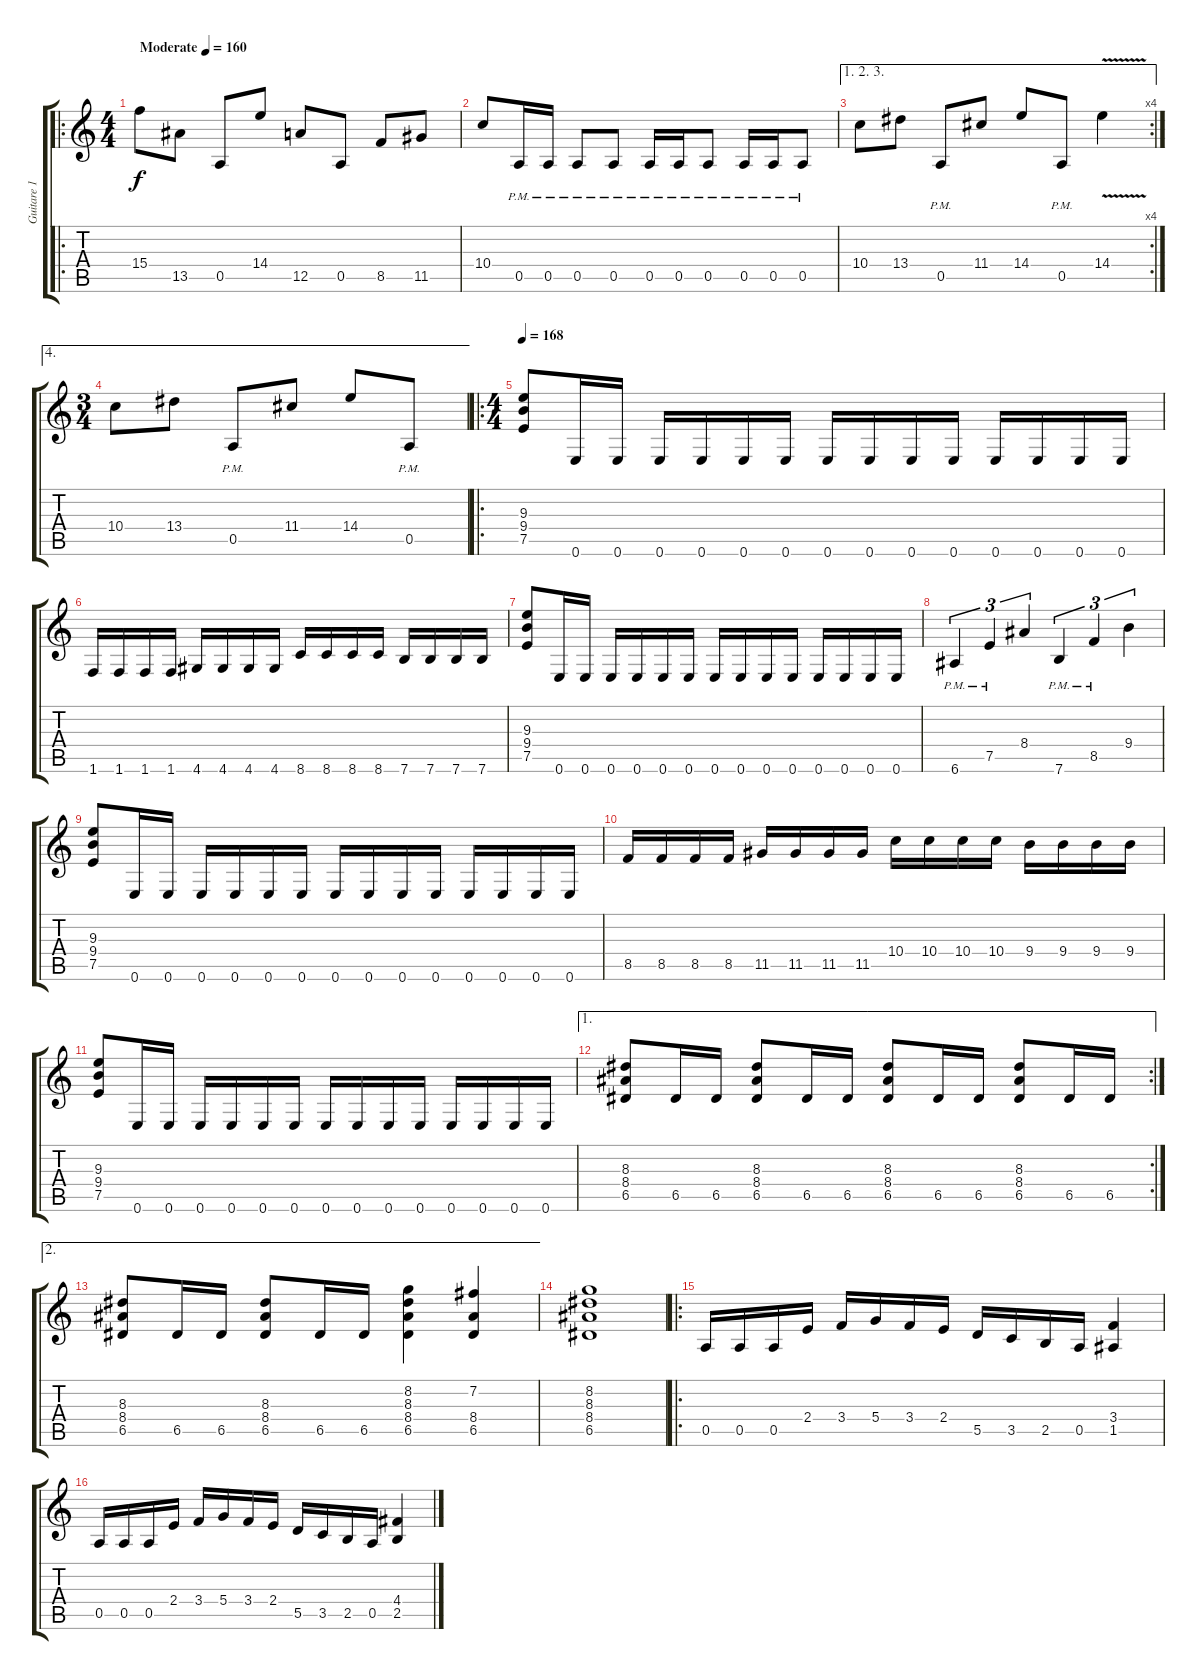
\track ("Guitare 1" "Guitare 1") {instrument distortionguitar}
\staff {score tabs}
\tuning (E4 B3 G3 D3 A2 E2) {hide}
\ro
\ts (4 4)
\tempo (160 "Moderate")
\clef g2
\ks c
15.4.8{dy f instrument distortionguitar} 13.5.8 0.5.8 14.4.8 12.5.8 0.5.8 8.5.8 11.5.8 |
10.4.8 0.5{pm}.16 0.5{pm}.16 0.5{pm}.8 0.5{pm}.8 0.5{pm}.16 0.5{pm}.16 0.5{pm}.8 0.5{pm}.16 0.5{pm}.16 0.5{pm}.8 |
\ae (1 2 3)
\rc 4
10.4.8 13.4.8 0.5{pm}.8 11.4.8 14.4.8 0.5{pm}.8 14.4{v}.4 |
\ae 4
\ts (3 4)
10.4.8 13.4.8 0.5{pm}.8 11.4.8 14.4.8 0.5{pm}.8 |
\ro
\ts (4 4)
\tempo 168
(9.3 9.4 7.5).8 0.6.16 0.6.16 0.6.16 0.6.16 0.6.16 0.6.16 0.6.16 0.6.16 0.6.16 0.6.16 0.6.16 0.6.16 0.6.16 0.6.16 |
1.6.16 1.6.16 1.6.16 1.6.16 4.6.16 4.6.16 4.6.16 4.6.16 8.6.16 8.6.16 8.6.16 8.6.16 7.6.16 7.6.16 7.6.16 7.6.16 |
(9.3 9.4 7.5).8 0.6.16 0.6.16 0.6.16 0.6.16 0.6.16 0.6.16 0.6.16 0.6.16 0.6.16 0.6.16 0.6.16 0.6.16 0.6.16 0.6.16 |
6.6{pm}.4{tu (3 2)} 7.5{pm}.4{tu (3 2)} 8.4.4{tu (3 2)} 7.6{pm}.4{tu (3 2)} 8.5{pm}.4{tu (3 2)} 9.4.4{tu (3 2)} |
(9.3 9.4 7.5).8 0.6.16 0.6.16 0.6.16 0.6.16 0.6.16 0.6.16 0.6.16 0.6.16 0.6.16 0.6.16 0.6.16 0.6.16 0.6.16 0.6.16 |
8.5.16 8.5.16 8.5.16 8.5.16 11.5.16 11.5.16 11.5.16 11.5.16 10.4.16 10.4.16 10.4.16 10.4.16 9.4.16 9.4.16 9.4.16 9.4.16 |
(9.3 9.4 7.5).8 0.6.16 0.6.16 0.6.16 0.6.16 0.6.16 0.6.16 0.6.16 0.6.16 0.6.16 0.6.16 0.6.16 0.6.16 0.6.16 0.6.16 |
\ae 1
\rc 2
(8.3 8.4 6.5).8 6.5.16 6.5.16 (8.3 8.4 6.5).8 6.5.16 6.5.16 (8.3 8.4 6.5).8 6.5.16 6.5.16 (8.3 8.4 6.5).8 6.5.16 6.5.16 |
\ae 2
(8.3 8.4 6.5).8 6.5.16 6.5.16 (8.3 8.4 6.5).8 6.5.16 6.5.16 (8.2 8.3 8.4 6.5).4 (7.2 8.4 6.5).4 |
(8.2 8.3 8.4 6.5).1 |
\ro
0.5.16 0.5.16 0.5.16 2.4.16 3.4.16 5.4.16 3.4.16 2.4.16 5.5.16 3.5.16 2.5.16 0.5.16 (3.4 1.5).4 |
0.5.16 0.5.16 0.5.16 2.4.16 3.4.16 5.4.16 3.4.16 2.4.16 5.5.16 3.5.16 2.5.16 0.5.16 (4.4 2.5).4
